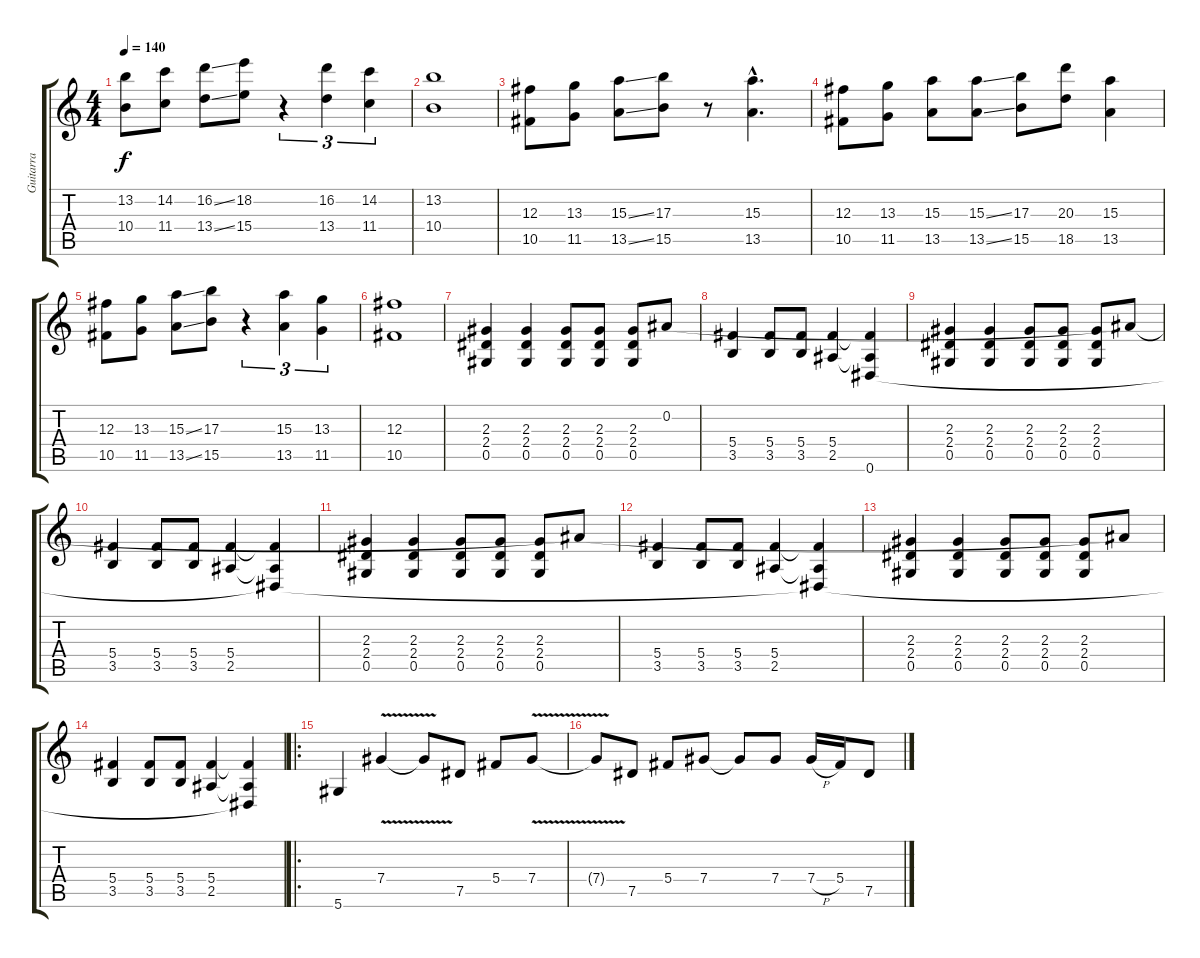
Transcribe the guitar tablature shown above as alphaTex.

\track ("Guitarra" "Guitarra") {instrument distortionguitar}
\staff {score tabs}
\tuning (Eb4 Bb3 Gb3 Db3 Ab2 Eb2) {hide}
\ts (4 4)
\tempo 140
\clef g2
\ks c
(13.2 10.4).8{dy f} (14.2 11.4).8 (16.2{ss} 13.4{ss}).8 (18.2 15.4).8 r.4{tu (3 2)} (16.2 13.4).4{tu (3 2)} (14.2 11.4).4{tu (3 2)} |
(13.2 10.4).1 |
(12.3 10.5).8 (13.3 11.5).8 (15.3{ss} 13.5{ss}).8 (17.3 15.5).8 r.8 (15.3{hac} 13.5{hac}).4{d} |
(12.3 10.5).8 (13.3 11.5).8 (15.3 13.5).8 (15.3{ss} 13.5{ss}).8 (17.3 15.5).8 (20.3 18.5).8 (15.3 13.5).4 |
(12.3 10.5).8 (13.3 11.5).8 (15.3{ss} 13.5{ss}).8 (17.3 15.5).8 r.4{tu (3 2)} (15.3 13.5).4{tu (3 2)} (13.3 11.5).4{tu (3 2)} |
(12.3 10.5).1 |
(2.3 2.4 0.5).4 (2.3 2.4 0.5).4 (2.3 2.4 0.5).8 (2.3 2.4 0.5).8 (2.3 2.4 0.5).8 0.2.8 |
(5.4 3.5).4 (5.4 3.5).8 (5.4 3.5).8 (5.4 2.5).4 (5.4{t} 2.5{t} 0.6).4 |
(2.3 2.4 0.5).4 (2.3 2.4 0.5).4 (2.3 2.4 0.5).8 (2.3 2.4 0.5).8 (2.3 2.4 0.5).8 0.2{t}.8 |
(5.4 3.5).4 (5.4 3.5).8 (5.4 3.5).8 (5.4 2.5).4 (5.4{t} 2.5{t} 0.6{t}).4 |
(2.3 2.4 0.5).4 (2.3 2.4 0.5).4 (2.3 2.4 0.5).8 (2.3 2.4 0.5).8 (2.3 2.4 0.5).8 0.2{t}.8 |
(5.4 3.5).4 (5.4 3.5).8 (5.4 3.5).8 (5.4 2.5).4 (5.4{t} 2.5{t} 0.6{t}).4 |
(2.3 2.4 0.5).4 (2.3 2.4 0.5).4 (2.3 2.4 0.5).8 (2.3 2.4 0.5).8 (2.3 2.4 0.5).8 0.2{t}.8 |
(5.4 3.5).4 (5.4 3.5).8 (5.4 3.5).8 (5.4 2.5).4 (5.4{t} 2.5{t} 0.6{t}).4 |
\ro
5.6.4 7.4{v}.4 7.4{t}.8 7.5.8 5.4.8 7.4{v}.8 |
7.4{t}.8 7.5.8 5.4.8 7.4.8 7.4{t}.8 7.4.8 7.4{h}.16 5.4.16 7.5.8
